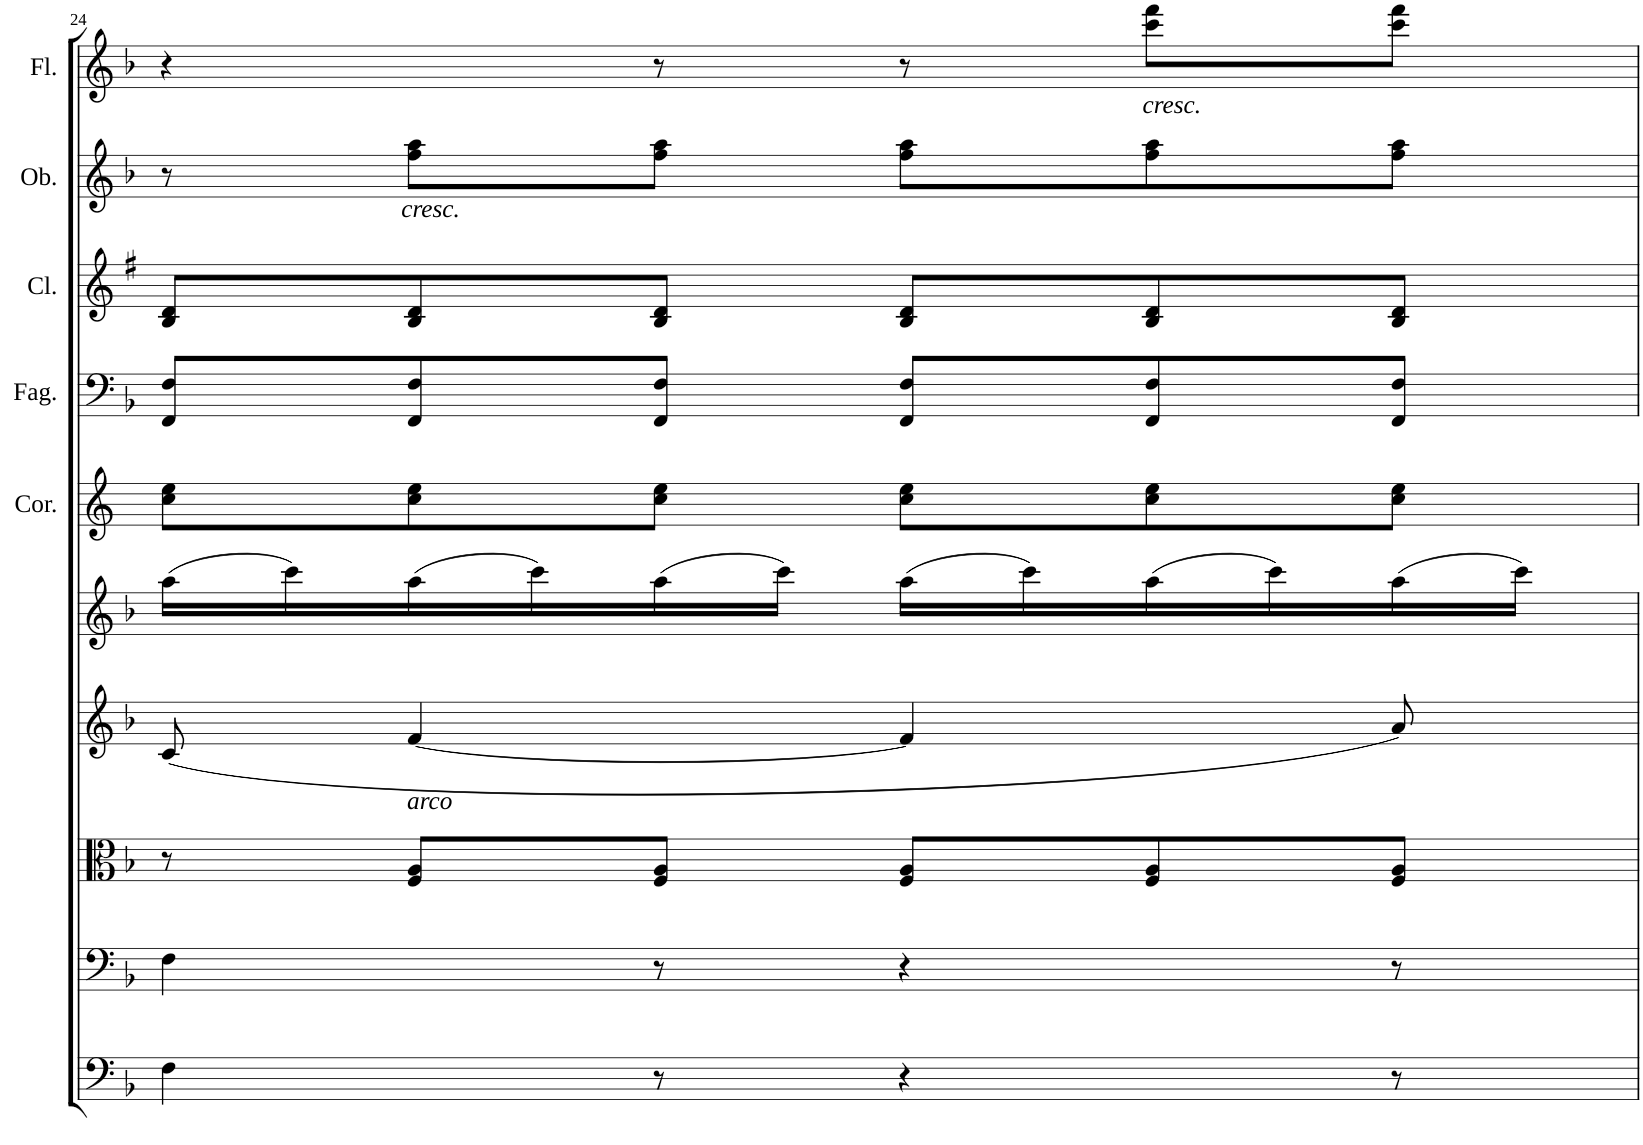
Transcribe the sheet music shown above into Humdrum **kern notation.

**kern	**kern	**kern	**kern	**kern	**kern	**kern	**kern	**kern	**kern
*part10	*part9	*part8	*part7	*part6	*part5	*part4	*part3	*part2	*part1
*staff10	*staff9	*staff8	*staff7	*staff6	*staff5	*staff4	*staff3	*staff2	*staff1
*I"Basso	*I"Violoncello	*I"Viola	*I"Violino II	*I"Violino I	*I"Corni in F	*I"Fagotti	*I"Clarinetti in B	*I"Oboi	*I"Flauti
*	*	*	*	*	*I'Cor.	*I'Fag.	*I'Cl.	*I'Ob.	*I'Fl.
!!LO:PB:g=z
*clefF4	*clefF4	*clefC3	*clefG2	*clefG2	*clefG2	*clefF4	*clefG2	*clefG2	*clefG2
*Trd7c12	*	*	*	*	*Trd4c7	*	*Trd1c2	*	*
*k[b-]	*k[b-]	*k[b-]	*k[b-]	*k[b-]	*k[]	*k[b-]	*k[f#]	*k[b-]	*k[b-]
*M6/8	*M6/8	*M6/8	*M6/8	*M6/8	*M6/8	*M6/8	*M6/8	*M6/8	*M6/8
=24	=24	=24	=24	=24	=24	=24	=24	=24	=24
4F\	4F\	8r	(8c/	(16aa\LL	8cc\ 8ee\L	8FF/ 8F/L	8B/ 8d/L	8r	4r
.	.	.	.	16ccc\)	.	.	.	.	.
!	!	!	!	!	!	!	!	!LO:TX:b:i:t=cresc.	!
!	!	!LO:TX:a:i:t=arco	!	!	!	!	!	!	!
.	.	8F/ 8A/L	[4f/	(16aa\	8cc\ 8ee\	8FF/ 8F/	8B/ 8d/	8ff\ 8aa\L	.
.	.	.	.	16ccc\)	.	.	.	.	.
8r	8r	8F/ 8A/J	.	(16aa\	8cc\ 8ee\J	8FF/ 8F/J	8B/ 8d/J	8ff\ 8aa\J	8r
.	.	.	.	16ccc\JJ)	.	.	.	.	.
4r	4r	8F/ 8A/L	4f/]	(16aa\LL	8cc\ 8ee\L	8FF/ 8F/L	8B/ 8d/L	8ff\ 8aa\L	8r
.	.	.	.	16ccc\)	.	.	.	.	.
!	!	!	!	!	!	!	!	!	!LO:TX:b:i:t=cresc.
.	.	8F/ 8A/	.	(16aa\	8cc\ 8ee\	8FF/ 8F/	8B/ 8d/	8ff\ 8aa\	8ccc\ 8fff\L
.	.	.	.	16ccc\)	.	.	.	.	.
8r	8r	8F/ 8A/J	8a/)	(16aa\	8cc\ 8ee\J	8FF/ 8F/J	8B/ 8d/J	8ff\ 8aa\J	8ccc\ 8fff\J
.	.	.	.	16ccc\JJ)	.	.	.	.	.
=	=	=	=	=	=	=	=	=	=
*-	*-	*-	*-	*-	*-	*-	*-	*-	*-
